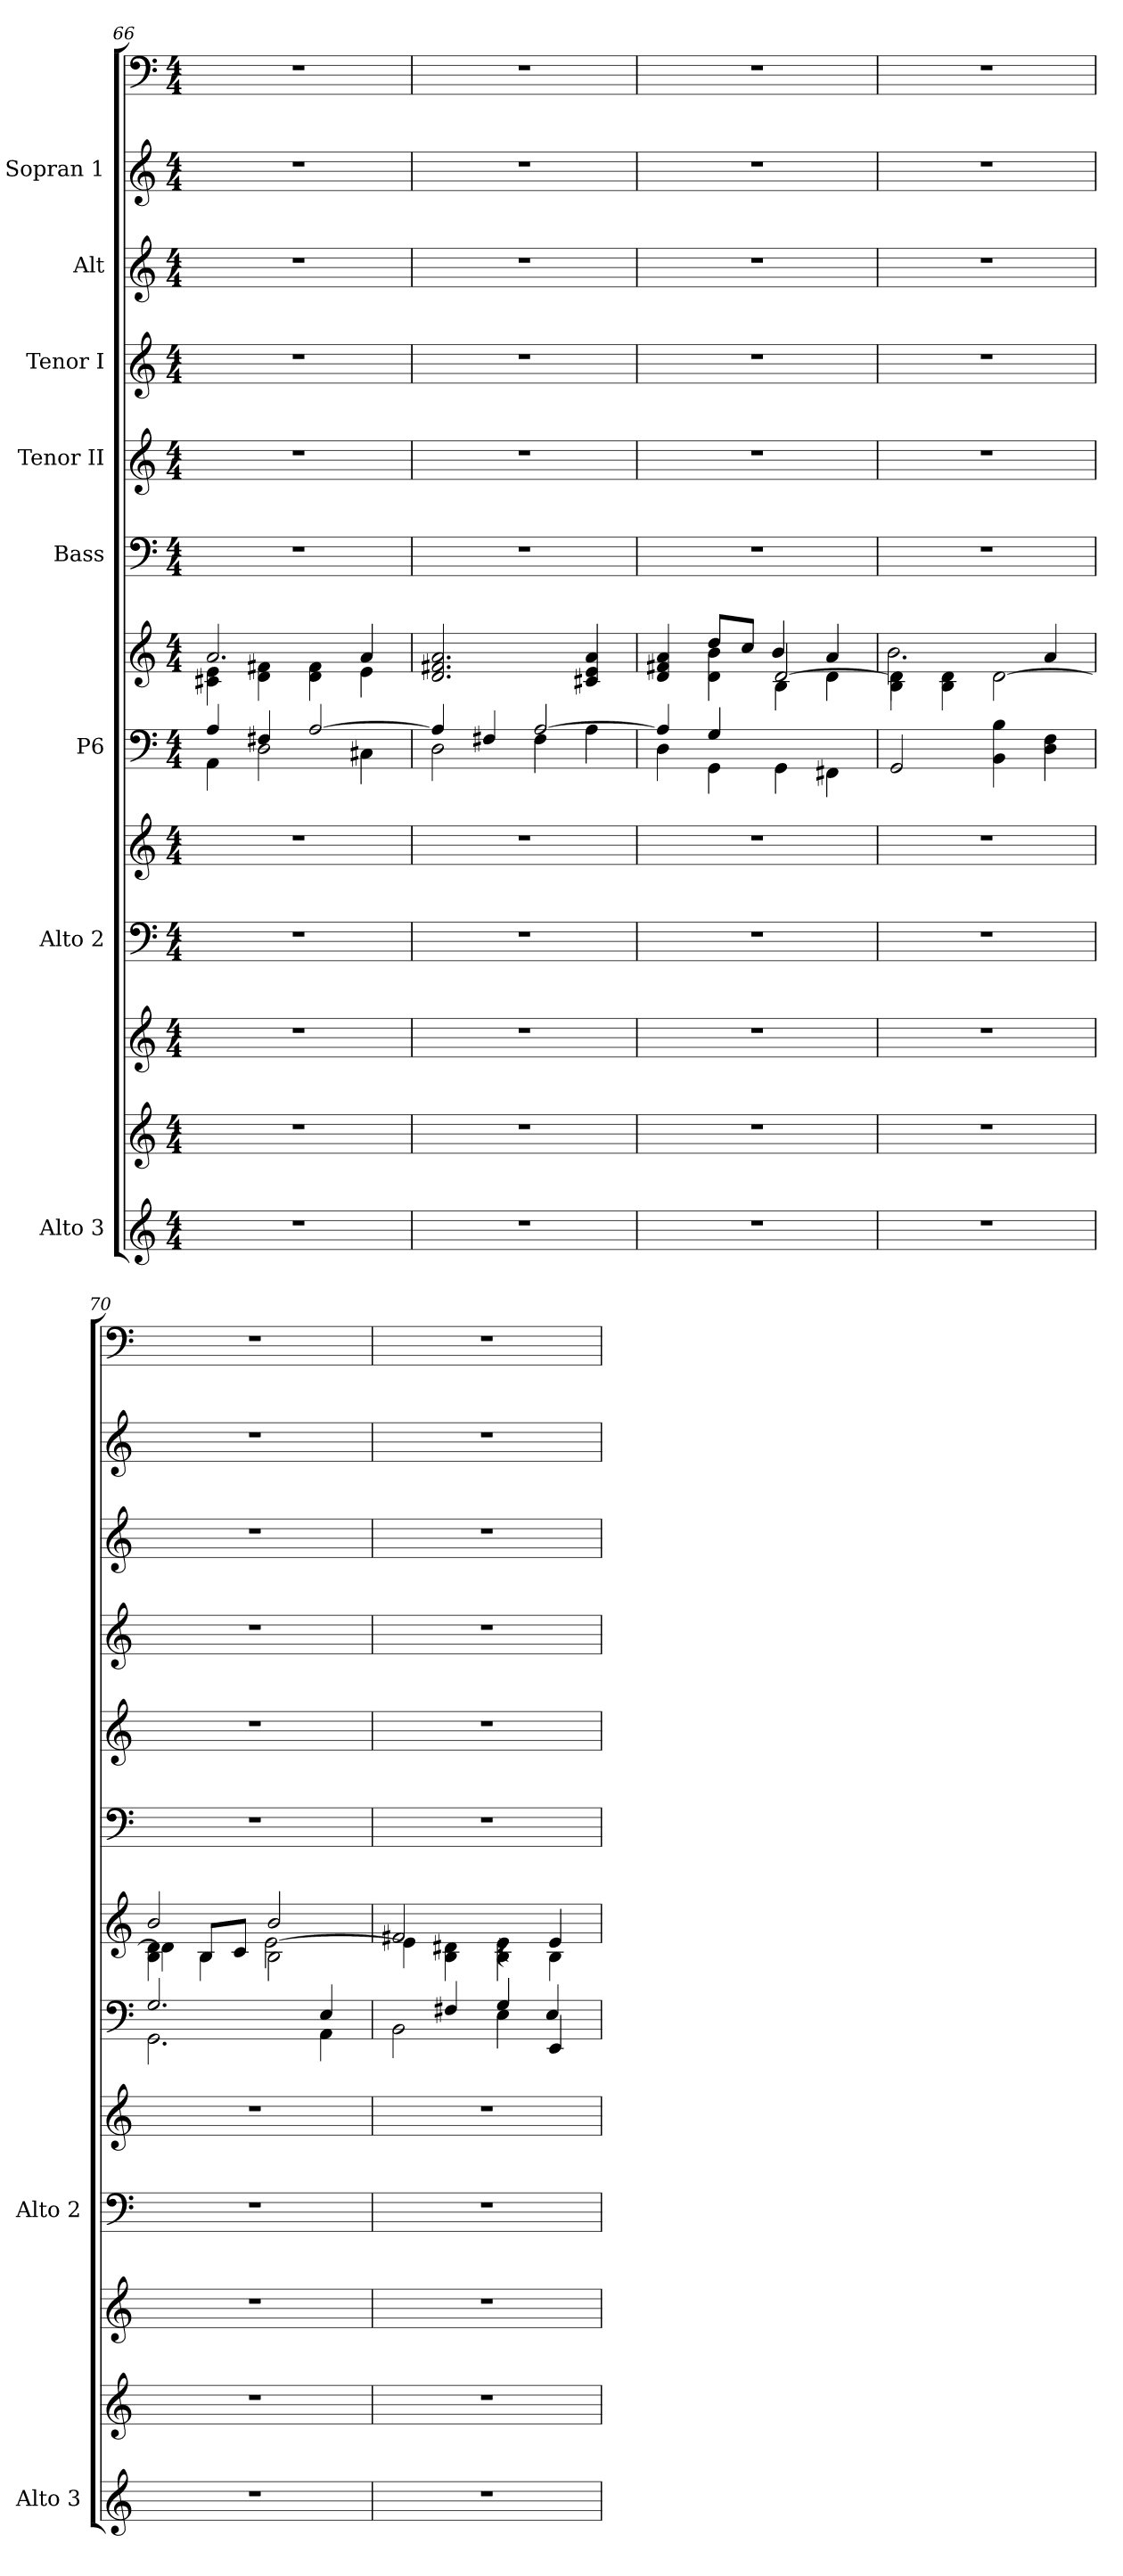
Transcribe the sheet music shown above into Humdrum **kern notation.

**kern	**kern	**kern	**kern	**kern	**kern	**kern	**kern	**kern	**kern	**kern	**kern	**kern
*part11	*part10	*part9	*part8	*part8	*part7	*part7	*part6	*part5	*part4	*part3	*part2	*part1
*staff13	*staff12	*staff11	*staff10	*staff9	*staff8	*staff7	*staff6	*staff5	*staff4	*staff3	*staff2	*staff1
*I"Alto 3	*	*	*I"Alto 2	*	*I"P6	*	*I"Bass	*I"Tenor II	*I"Tenor I	*I"Alt	*I"Sopran 1	*
*I'Alto 3	*	*	*I'Alto 2	*	*	*	*	*	*	*	*	*
*clefG2	*clefG2	*clefG2	*clefF4	*clefG2	*clefF4	*clefG2	*clefF4	*clefG2	*clefG2	*clefG2	*clefG2	*clefF4
*	*ITrd7c12	*ITrd7c12	*	*	*	*	*	*ITrd7c12	*ITrd7c12	*	*	*
*k[]	*k[]	*k[]	*k[]	*k[]	*k[]	*k[]	*k[]	*k[]	*k[]	*k[]	*k[]	*k[]
*C:	*C:	*C:	*C:	*C:	*C:	*C:	*C:	*C:	*C:	*C:	*C:	*C:
*M4/4	*M4/4	*M4/4	*M4/4	*M4/4	*M4/4	*M4/4	*M4/4	*M4/4	*M4/4	*M4/4	*M4/4	*M4/4
=66	=66	=66	=66	=66	=66	=66	=66	=66	=66	=66	=66	=66
*	*	*	*	*	*^	*^	*	*	*	*	*	*
*	*	*	*	*	*	*	*	*^	*	*	*	*	*	*
1r	1r	1r	1r	1r	4A/	4AA\	1ryy	2.a/	4c#X\ 4e\	1r	1r	1r	1r	1r	1r
.	.	.	.	.	4F#X/	2D\	.	.	4d\ 4f#X\	.	.	.	.	.	.
.	.	.	.	.	[>2A/	.	.	.	4d\ 4f#\	.	.	.	.	.	.
.	.	.	.	.	.	4C#X\	.	4a/	4e\	.	.	.	.	.	.
=67	=67	=67	=67	=67	=67	=67	=67	=67	=67	=67	=67	=67	=67	=67	=67
1r	1r	1r	1r	1r	4A/]	2D\	1ryy	1ryy	2.d/ 2.f#X/ 2.a/	1r	1r	1r	1r	1r	1r
.	.	.	.	.	4F#X/	.	.	.	.	.	.	.	.	.	.
.	.	.	.	.	[>2A/	4F#i\	.	.	.	.	.	.	.	.	.
.	.	.	.	.	.	4A\	.	.	4c#X/ 4e/ 4a/	.	.	.	.	.	.
=68	=68	=68	=68	=68	=68	=68	=68	=68	=68	=68	=68	=68	=68	=68	=68
1r	1r	1r	1r	1r	4A/]	4D\	2ryy	4ryy	4d/ 4f#X/ 4a/	1r	1r	1r	1r	1r	1r
.	.	.	.	.	4G/	4GG\	.	4d\ 4b\	8dd/L	.	.	.	.	.	.
.	.	.	.	.	.	.	.	.	8cc/J	.	.	.	.	.	.
.	.	.	.	.	2ryy	4GG\	[>2d/	4B\	4b/	.	.	.	.	.	.
.	.	.	.	.	.	4FF#X\	.	4d\	4a/	.	.	.	.	.	.
=69	=69	=69	=69	=69	=69	=69	=69	=69	=69	=69	=69	=69	=69	=69	=69
1r	1r	1r	1r	1r	2GG/	1ryy	4d\]	2.b\	4B\ 4d\	1r	1r	1r	1r	1r	1r
.	.	.	.	.	.	.	2.ryy	.	4B\ 4d\	.	.	.	.	.	.
.	.	.	.	.	4BB\ 4B\	.	.	.	[<2d\	.	.	.	.	.	.
.	.	.	.	.	4D\ 4F\	.	.	4a/	.	.	.	.	.	.	.
!!LO:LB:g=z
=70	=70	=70	=70	=70	=70	=70	=70	=70	=70	=70	=70	=70	=70	=70	=70
1r	1r	1r	1r	1r	2.G/	2.GG\	4B\ 4d\	2b/	4d\]	1r	1r	1r	1r	1r	1r
.	.	.	.	.	.	.	4B\	.	8B/L	.	.	.	.	.	.
.	.	.	.	.	.	.	.	.	8c/J	.	.	.	.	.	.
.	.	.	.	.	.	.	2B\	2b/	[<2e\	.	.	.	.	.	.
.	.	.	.	.	4E/	4AA\	.	.	.	.	.	.	.	.	.
=71	=71	=71	=71	=71	=71	=71	=71	=71	=71	=71	=71	=71	=71	=71	=71
1r	1r	1r	1r	1r	2BB\	4ryy	1ryy	2f#X/	4e\]	1r	1r	1r	1r	1r	1r
.	.	.	.	.	.	4F#X/	.	.	4B\ 4d#X\	.	.	.	.	.	.
.	.	.	.	.	4E\	4G/	.	4rc	4B\ 4e\	.	.	.	.	.	.
.	.	.	.	.	4EE/	4E/	.	4e/	4B\	.	.	.	.	.	.
*	*	*	*	*	*v	*v	*	*	*	*	*	*	*	*	*
*	*	*	*	*	*	*v	*v	*v	*	*	*	*	*	*
=	=	=	=	=	=	=	=	=	=	=	=	=
*-	*-	*-	*-	*-	*-	*-	*-	*-	*-	*-	*-	*-
